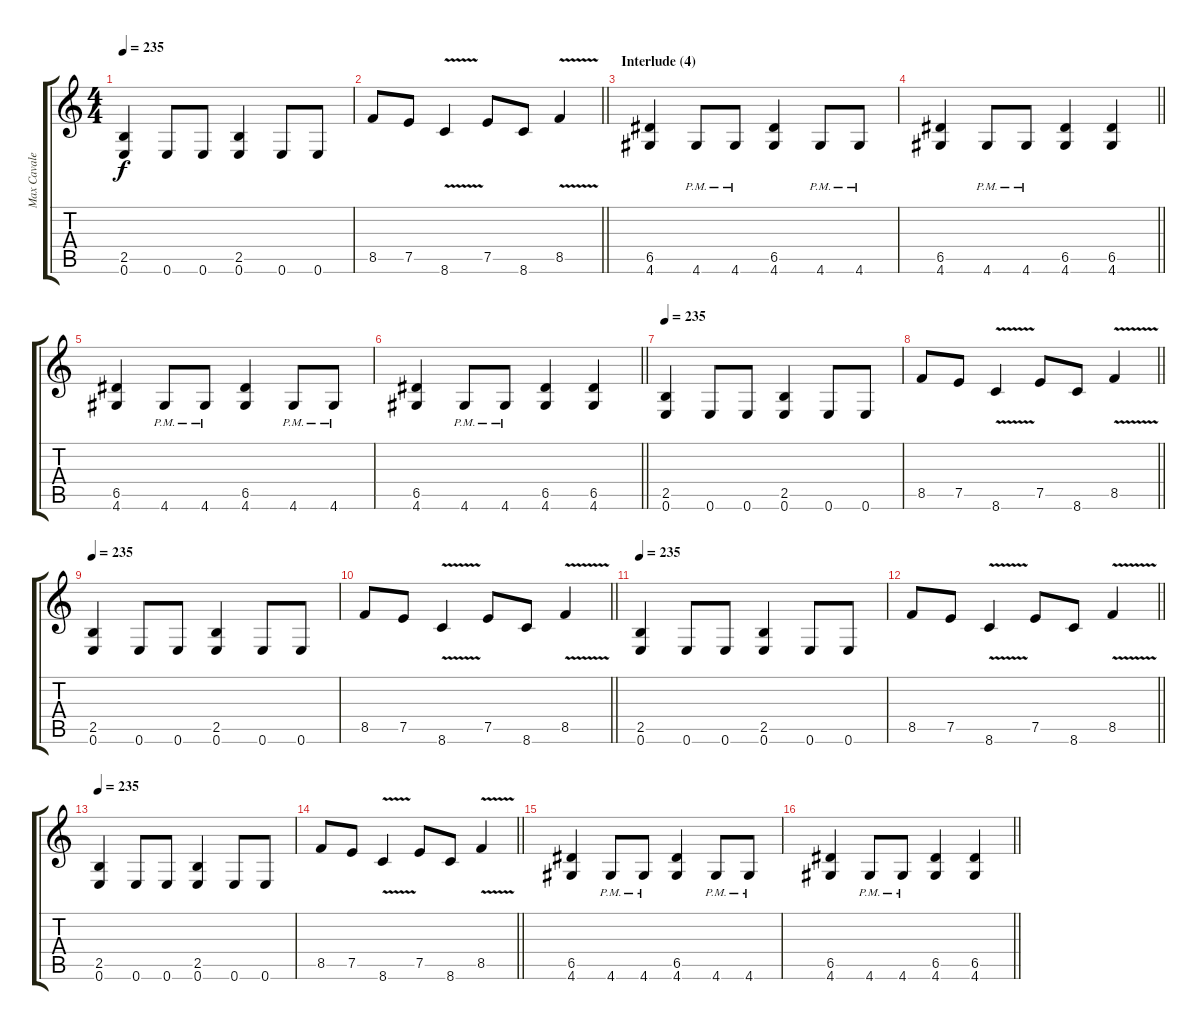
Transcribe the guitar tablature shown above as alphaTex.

\track ("Max Cavalera" "Max Cavale") {instrument distortionguitar}
\staff {score tabs}
\tuning (E4 B3 G3 D3 A2 E2) {hide}
\ts (4 4)
\tempo 235
\clef g2
\ks c
(2.5 0.6).4{dy f} 0.6.8 0.6.8 (2.5 0.6).4 0.6.8 0.6.8 |
\barLineRight lightlight
8.5.8 7.5.8 8.6{v}.4 7.5.8 8.6.8 8.5{v}.4 |
\section ("" "Interlude (4)")
(6.5 4.6).4 4.6{pm}.8 4.6{pm}.8 (6.5 4.6).4 4.6{pm}.8 4.6{pm}.8 |
\barLineRight lightlight
(6.5 4.6).4 4.6{pm}.8 4.6{pm}.8 (6.5 4.6).4 (6.5 4.6).4 |
(6.5 4.6).4 4.6{pm}.8 4.6{pm}.8 (6.5 4.6).4 4.6{pm}.8 4.6{pm}.8 |
\barLineRight lightlight
(6.5 4.6).4 4.6{pm}.8 4.6{pm}.8 (6.5 4.6).4 (6.5 4.6).4 |
\tempo 235
(2.5 0.6).4 0.6.8 0.6.8 (2.5 0.6).4 0.6.8 0.6.8 |
\barLineRight lightlight
8.5.8 7.5.8 8.6{v}.4 7.5.8 8.6.8 8.5{v}.4 |
\tempo 235
(2.5 0.6).4 0.6.8 0.6.8 (2.5 0.6).4 0.6.8 0.6.8 |
\barLineRight lightlight
8.5.8 7.5.8 8.6{v}.4 7.5.8 8.6.8 8.5{v}.4 |
\tempo 235
(2.5 0.6).4 0.6.8 0.6.8 (2.5 0.6).4 0.6.8 0.6.8 |
\barLineRight lightlight
8.5.8 7.5.8 8.6{v}.4 7.5.8 8.6.8 8.5{v}.4 |
\tempo 235
(2.5 0.6).4 0.6.8 0.6.8 (2.5 0.6).4 0.6.8 0.6.8 |
\barLineRight lightlight
8.5.8 7.5.8 8.6{v}.4 7.5.8 8.6.8 8.5{v}.4 |
(6.5 4.6).4 4.6{pm}.8 4.6{pm}.8 (6.5 4.6).4 4.6{pm}.8 4.6{pm}.8 |
\barLineRight lightlight
(6.5 4.6).4 4.6{pm}.8 4.6{pm}.8 (6.5 4.6).4 (6.5 4.6).4
